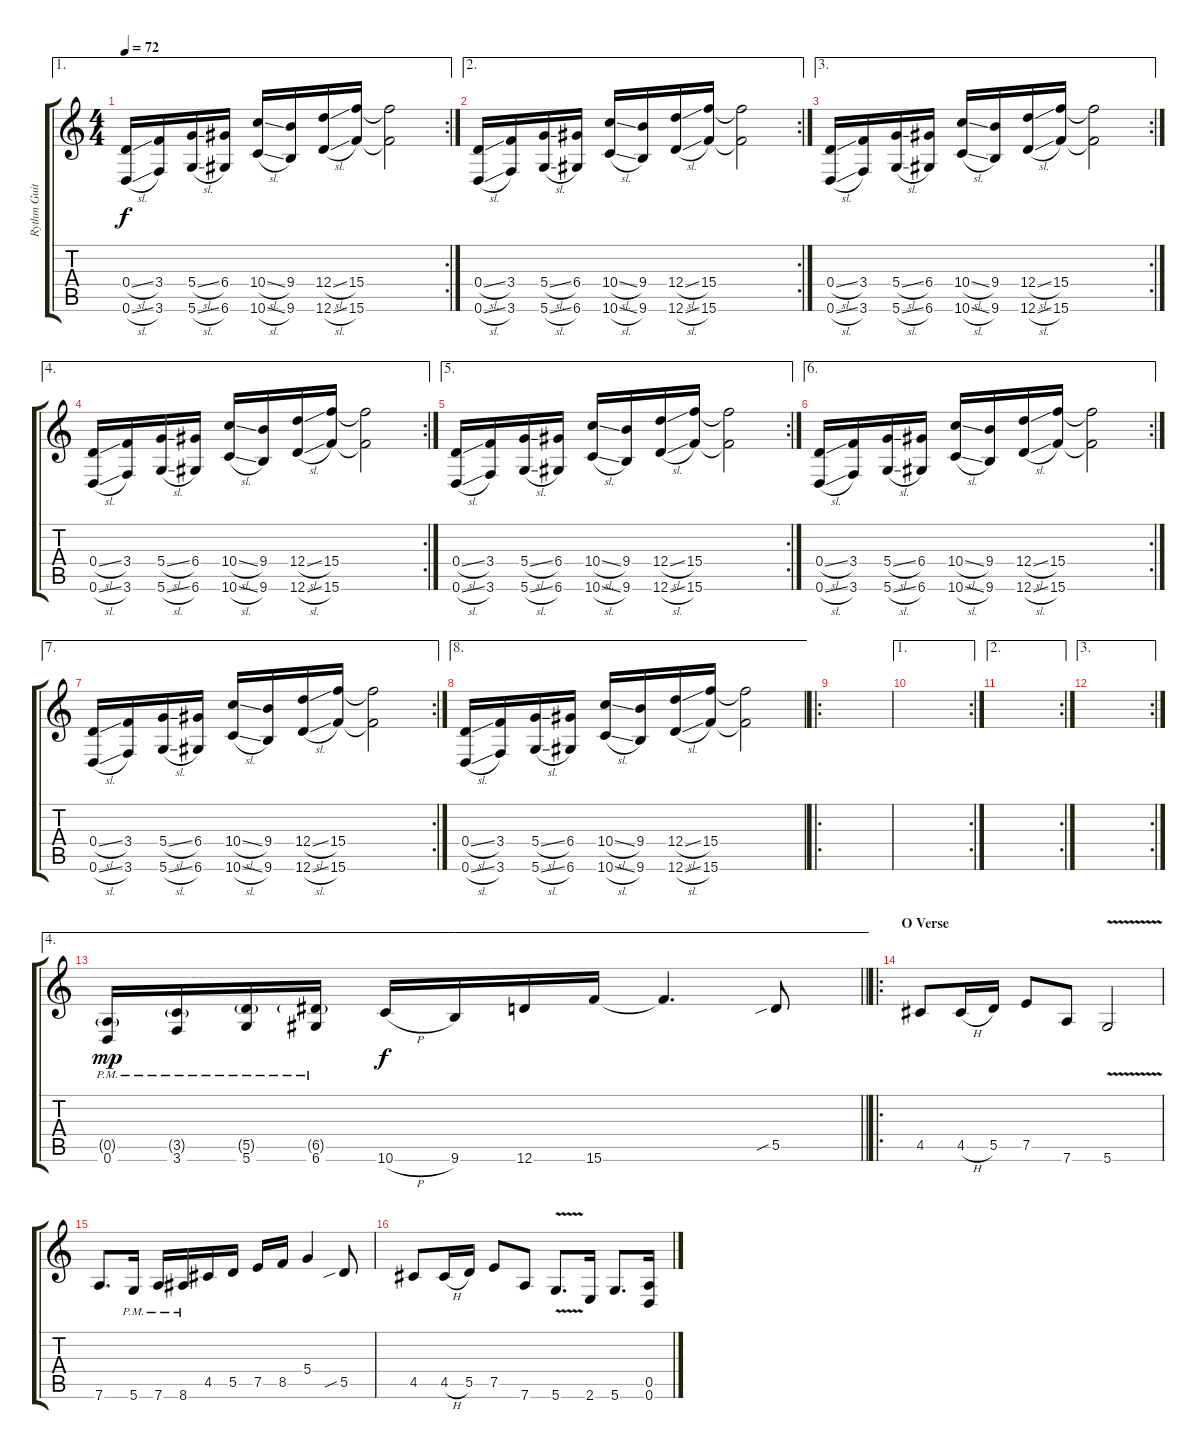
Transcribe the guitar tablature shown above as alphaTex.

\track ("Rythm Guitar" "Rythm Guit") {instrument overdrivenguitar}
\staff {score tabs}
\tuning (E4 A3 F3 D3 A2 D2) {hide}
\ae 1
\rc 2
\ts (4 4)
\tempo 72
\clef g2
\ks c
(0.4{sl} 0.6{sl}).16{dy f} (3.4 3.6).16 (5.4{sl} 5.6{sl}).16 (6.4 6.6).16 (10.4{sl} 10.6{sl}).16 (9.4 9.6).16 (12.4{sl} 12.6{sl}).16 (15.4 15.6).16 (15.4{t} 15.6{t}).2 |
\ae 2
\rc 2
(0.4{sl} 0.6{sl}).16 (3.4 3.6).16 (5.4{sl} 5.6{sl}).16 (6.4 6.6).16 (10.4{sl} 10.6{sl}).16 (9.4 9.6).16 (12.4{sl} 12.6{sl}).16 (15.4 15.6).16 (15.4{t} 15.6{t}).2 |
\ae 3
\rc 2
(0.4{sl} 0.6{sl}).16 (3.4 3.6).16 (5.4{sl} 5.6{sl}).16 (6.4 6.6).16 (10.4{sl} 10.6{sl}).16 (9.4 9.6).16 (12.4{sl} 12.6{sl}).16 (15.4 15.6).16 (15.4{t} 15.6{t}).2 |
\ae 4
\rc 2
(0.4{sl} 0.6{sl}).16 (3.4 3.6).16 (5.4{sl} 5.6{sl}).16 (6.4 6.6).16 (10.4{sl} 10.6{sl}).16 (9.4 9.6).16 (12.4{sl} 12.6{sl}).16 (15.4 15.6).16 (15.4{t} 15.6{t}).2 |
\ae 5
\rc 2
(0.4{sl} 0.6{sl}).16 (3.4 3.6).16 (5.4{sl} 5.6{sl}).16 (6.4 6.6).16 (10.4{sl} 10.6{sl}).16 (9.4 9.6).16 (12.4{sl} 12.6{sl}).16 (15.4 15.6).16 (15.4{t} 15.6{t}).2 |
\ae 6
\rc 2
(0.4{sl} 0.6{sl}).16 (3.4 3.6).16 (5.4{sl} 5.6{sl}).16 (6.4 6.6).16 (10.4{sl} 10.6{sl}).16 (9.4 9.6).16 (12.4{sl} 12.6{sl}).16 (15.4 15.6).16 (15.4{t} 15.6{t}).2 |
\ae 7
\rc 2
(0.4{sl} 0.6{sl}).16 (3.4 3.6).16 (5.4{sl} 5.6{sl}).16 (6.4 6.6).16 (10.4{sl} 10.6{sl}).16 (9.4 9.6).16 (12.4{sl} 12.6{sl}).16 (15.4 15.6).16 (15.4{t} 15.6{t}).2 |
\ae 8
(0.4{sl} 0.6{sl}).16 (3.4 3.6).16 (5.4{sl} 5.6{sl}).16 (6.4 6.6).16 (10.4{sl} 10.6{sl}).16 (9.4 9.6).16 (12.4{sl} 12.6{sl}).16 (15.4 15.6).16 (15.4{t} 15.6{t}).2 |
\ro
|
\ae 1
\rc 2
|
\ae 2
\rc 2
|
\ae 3
\rc 2
|
\ae 4
\barLineRight lightlight
(0.5{g} 0.6{pm}).16{dy mp instrument distortionguitar} (3.5{g} 3.6{pm}).16 (5.5{g} 5.6{pm}).16 (6.5{g} 6.6{pm}).16 10.6{h}.16{dy f} 9.6.16 12.6.16 15.6.16 15.6{t}.4{d} 5.5{sib}.8 |
\ro
\section ("" "O Verse")
4.5.8 4.5{h}.16 5.5.16 7.5.8 7.6.8 5.6{v}.2 |
7.6.8{d} 5.6{pm}.16 7.6{pm}.16 8.6{pm}.16 4.5.16 5.5.16 7.5.16 8.5.16 5.4.4 5.5{sib}.8 |
4.5.8 4.5{h}.16 5.5.16 7.5.8 7.6.8 5.6{v}.8{d} 2.6.16 5.6.8{d} (0.5 0.6).16
